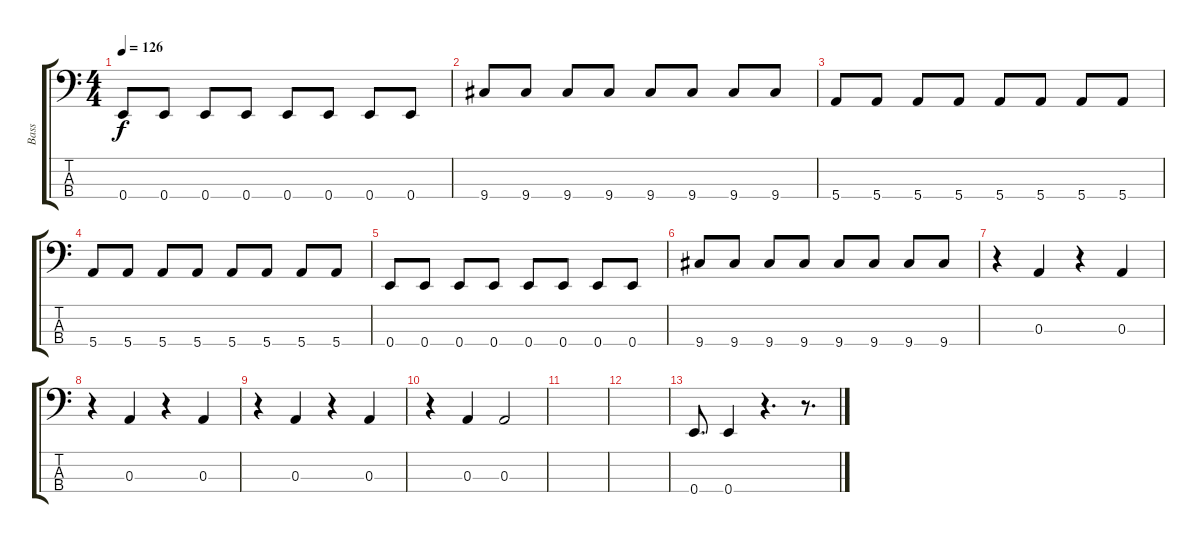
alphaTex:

\track ("Bass" "Bass") {instrument electricbasspick}
\staff {score tabs}
\tuning (G2 D2 A1 E1) {hide}
\ts (4 4)
\tempo 126
\clef f4
\ks c
0.4.8{dy f} 0.4.8 0.4.8 0.4.8 0.4.8 0.4.8 0.4.8 0.4.8 |
9.4.8 9.4.8 9.4.8 9.4.8 9.4.8 9.4.8 9.4.8 9.4.8 |
5.4.8 5.4.8 5.4.8 5.4.8 5.4.8 5.4.8 5.4.8 5.4.8 |
5.4.8 5.4.8 5.4.8 5.4.8 5.4.8 5.4.8 5.4.8 5.4.8 |
0.4.8 0.4.8 0.4.8 0.4.8 0.4.8 0.4.8 0.4.8 0.4.8 |
9.4.8 9.4.8 9.4.8 9.4.8 9.4.8 9.4.8 9.4.8 9.4.8 |
r.4 0.3.4 r.4 0.3.4 |
r.4 0.3.4 r.4 0.3.4 |
r.4 0.3.4 r.4 0.3.4 |
r.4 0.3.4 0.3.2 |
|
|
0.4.8{d} 0.4.4 r.4{d} r.8{d}
